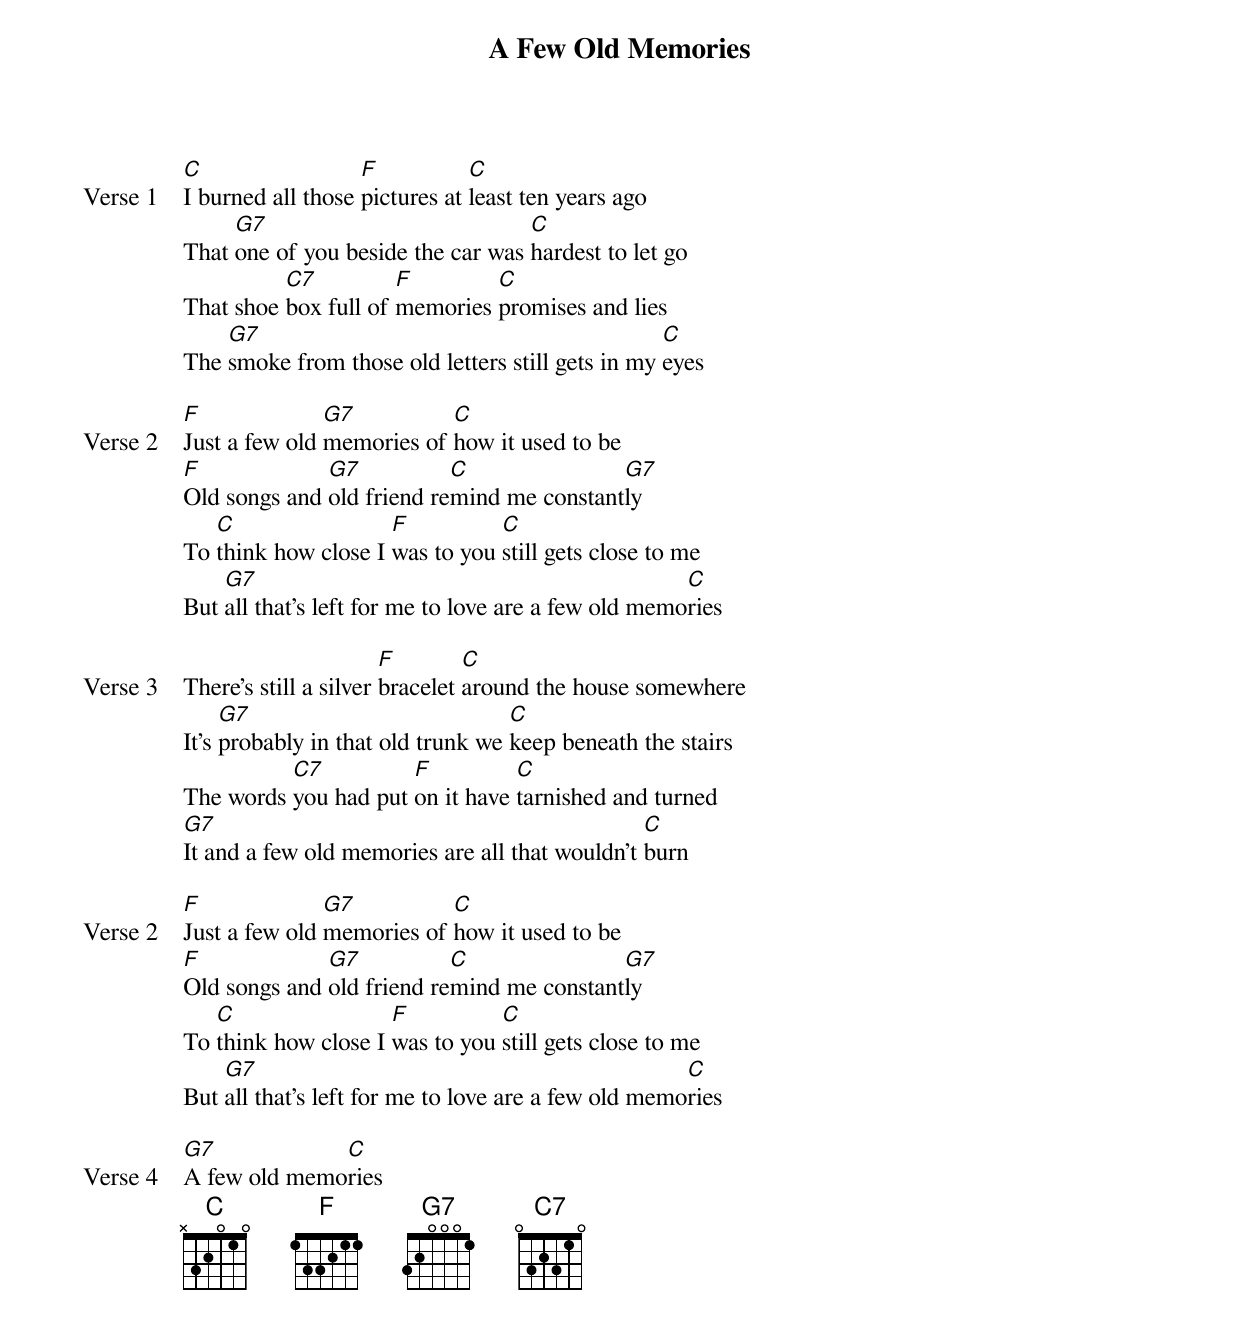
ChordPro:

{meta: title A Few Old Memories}
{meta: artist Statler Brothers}
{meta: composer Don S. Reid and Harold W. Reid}

{start_of_verse: Verse 1}
[C]I burned all those [F]pictures at [C]least ten years ago
That [G7]one of you beside the car was [C]hardest to let go
That shoe [C7]box full of [F]memories [C]promises and lies
The [G7]smoke from those old letters still gets in my [C]eyes
{end_of_verse}

{start_of_verse: Verse 2}
[F]Just a few old [G7]memories of [C]how it used to be
[F]Old songs and [G7]old friend re[C]mind me constant[G7]ly
To [C]think how close I [F]was to you [C]still gets close to me
But [G7]all that’s left for me to love are a few old memo[C]ries
{end_of_verse}

{start_of_verse: Verse 3}
There’s still a silver [F]bracelet [C]around the house somewhere
It’s [G7]probably in that old trunk we [C]keep beneath the stairs
The words [C7]you had put [F]on it have [C]tarnished and turned
[G7]It and a few old memories are all that wouldn’t [C]burn
{end_of_verse}

{start_of_verse: Verse 2}
[F]Just a few old [G7]memories of [C]how it used to be
[F]Old songs and [G7]old friend re[C]mind me constant[G7]ly
To [C]think how close I [F]was to you [C]still gets close to me
But [G7]all that’s left for me to love are a few old memo[C]ries
{end_of_verse}

{start_of_verse: Verse 4}
[G7]A few old memo[C]ries
{end_of_verse}
